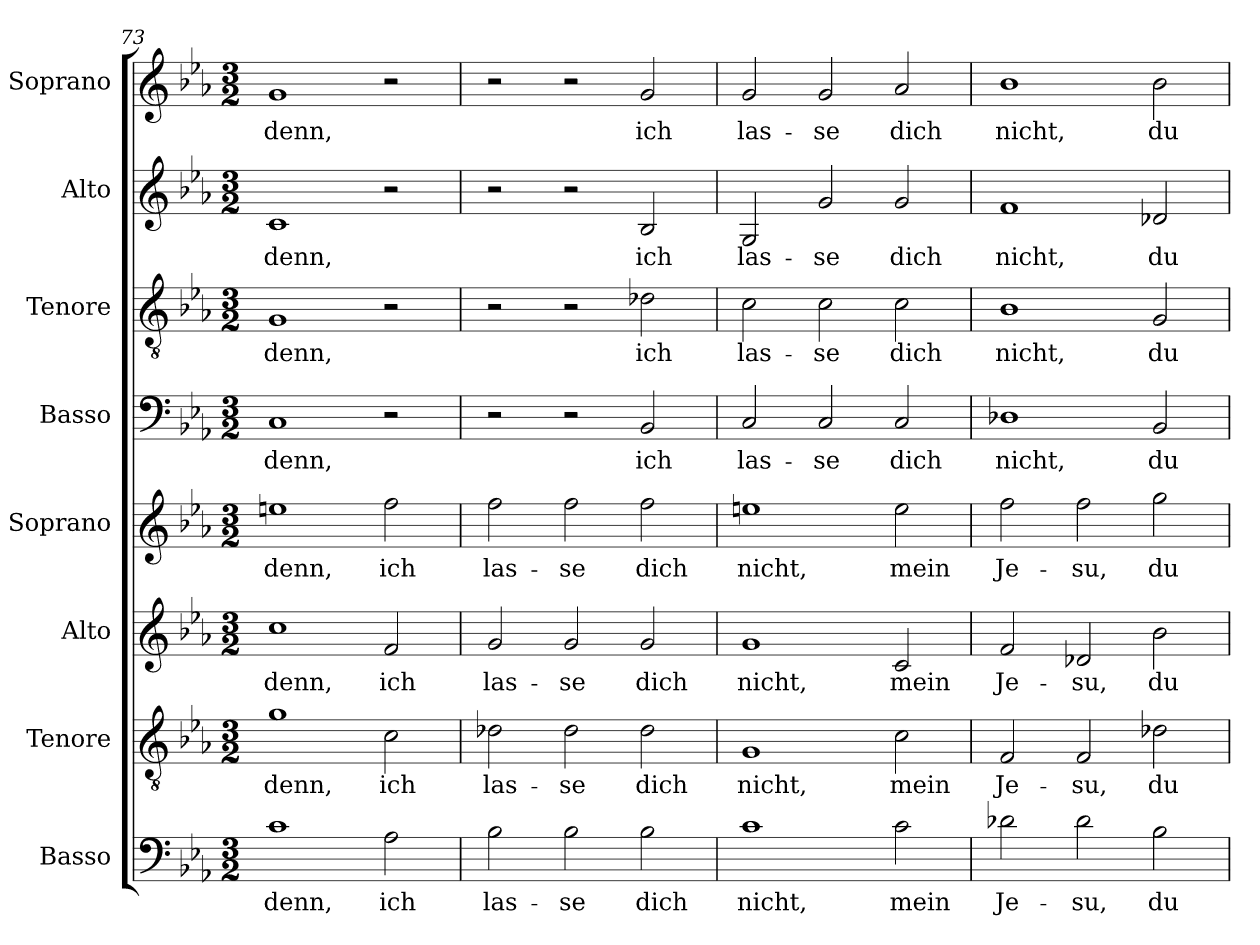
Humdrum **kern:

**kern	**text	**kern	**text	**kern	**text	**kern	**text	**kern	**text	**kern	**text	**kern	**text	**kern	**text
*part8	*part8	*part7	*part7	*part6	*part6	*part5	*part5	*part4	*part4	*part3	*part3	*part2	*part2	*part1	*part1
*staff8	*staff8	*staff7	*staff7	*staff6	*staff6	*staff5	*staff5	*staff4	*staff4	*staff3	*staff3	*staff2	*staff2	*staff1	*staff1
*I"Basso	*	*I"Tenore	*	*I"Alto	*	*I"Soprano	*	*I"Basso	*	*I"Tenore	*	*I"Alto	*	*I"Soprano	*
*I'B	*	*I'T	*	*I'A	*	*I'S	*	*I'B	*	*I'T	*	*I'A	*	*I'S	*
!!LO:PB:g=z
*clefF4	*	*clefGv2	*	*clefG2	*	*clefG2	*	*clefF4	*	*clefGv2	*	*clefG2	*	*clefG2	*
*k[b-e-a-]	*	*k[b-e-a-]	*	*k[b-e-a-]	*	*k[b-e-a-]	*	*k[b-e-a-]	*	*k[b-e-a-]	*	*k[b-e-a-]	*	*k[b-e-a-]	*
*E-:	*	*E-:	*	*E-:	*	*E-:	*	*E-:	*	*E-:	*	*E-:	*	*E-:	*
*M3/2	*	*M3/2	*	*M3/2	*	*M3/2	*	*M3/2	*	*M3/2	*	*M3/2	*	*M3/2	*
=73	=73	=73	=73	=73	=73	=73	=73	=73	=73	=73	=73	=73	=73	=73	=73
1c	denn,	1g	denn,	1cc	denn,	1een	denn,	1C	denn,	1G	denn,	1c	denn,	1g	denn,
2A-\	ich	2c\	ich	2f/	ich	2ff\	ich	2r	.	2r	.	2r	.	2r	.
=74	=74	=74	=74	=74	=74	=74	=74	=74	=74	=74	=74	=74	=74	=74	=74
2B-\	las-	2d-X\	las-	2g/	las-	2ff\	las-	2r	.	2r	.	2r	.	2r	.
2B-\	-se	2d-\	-se	2g/	-se	2ff\	-se	2r	.	2r	.	2r	.	2r	.
2B-\	dich	2d-\	dich	2g/	dich	2ff\	dich	2BB-/	ich	2d-X\	ich	2B-/	ich	2g/	ich
=75	=75	=75	=75	=75	=75	=75	=75	=75	=75	=75	=75	=75	=75	=75	=75
1c	nicht,	1G	nicht,	1g	nicht,	1een	nicht,	2C/	las-	2c\	las-	2G/	las-	2g/	las-
.	.	.	.	.	.	.	.	2C/	-se	2c\	-se	2g/	-se	2g/	-se
2c\	mein	2c\	mein	2c/	mein	2ee\	mein	2C/	dich	2c\	dich	2g/	dich	2a-/	dich
=76	=76	=76	=76	=76	=76	=76	=76	=76	=76	=76	=76	=76	=76	=76	=76
2d-X\	Je-	2F/	Je-	2f/	Je-	2ff\	Je-	1D-X	nicht,	1B-	nicht,	1f	nicht,	1b-	nicht,
2d-\	-su,	2F/	-su,	2d-X/	-su,	2ff\	-su,	.	.	.	.	.	.	.	.
2B-\	du	2d-X\	du	2b-\	du	2gg\	du	2BB-/	du	2G/	du	2d-X/	du	2b-\	du
=	=	=	=	=	=	=	=	=	=	=	=	=	=	=	=
*-	*-	*-	*-	*-	*-	*-	*-	*-	*-	*-	*-	*-	*-	*-	*-
